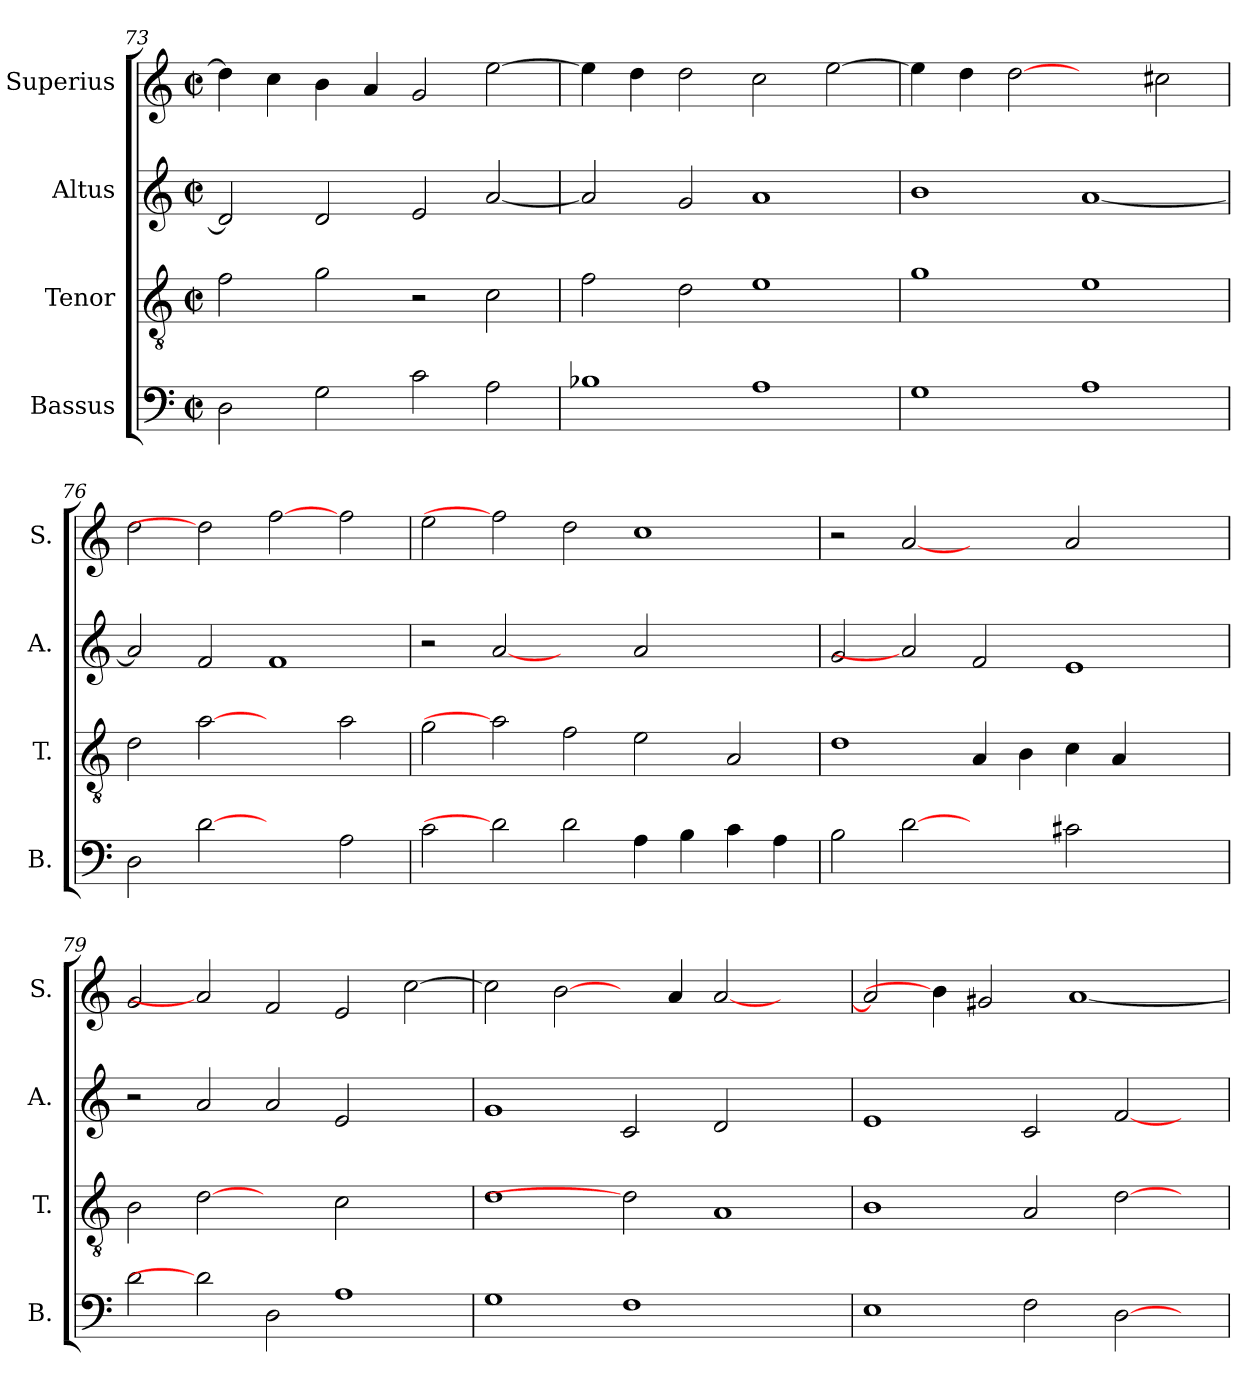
**kern	**kern	**kern	**kern
*part4	*part3	*part2	*part1
*staff4	*staff3	*staff2	*staff1
*I"Bassus	*I"Tenor	*I"Altus	*I"Superius
*I'B.	*I'T.	*I'A.	*I'S.
*clefF4	*clefGv2	*clefG2	*clefG2
*	*ITrd7c12	*	*
*k[]	*k[]	*k[]	*k[]
*C:	*C:	*C:	*C:
*M2/2	*M2/2	*M2/2	*M2/2
*met(c|)	*met(c|)	*met(c|)	*met(c|)
=73	=73	=73	=73
2Di\	2Fi\	2di/]	4ddi\]
.	.	.	4cci\
2Gi\	2Gi\	2di/	4bi\
.	.	.	4ai/
2ci\	2r	2ei/	2gi/
2Ai\	2Ci\	[<2ai/	[>2eei\
!!LO:LB:g=z
=74	=74	=74	=74
1B-Xi	2Fi\	2ai/]	4eei\]
.	.	.	4ddi\
.	2Di\	2gi/	2ddi\
1Ai	1Ei	1ai	2cci\
.	.	.	[>2eei\
=75	=75	=75	=75
1Gi	1Gi	1bi	4eei\]
.	.	.	4ddi\
.	.	.	[2ddi
1Ai	1Ei	[<1ai	2ryy
.	.	.	2cc#Xi\
=76	=76	=76	=76
2Di\	2Di\	2ai/]	2ddi\
[2di	[2Ai	2fi/	2ddi]
2ryy	2ryy	1fi	[2ffi
2Ai\	2Ai\	.	2ffi\
=77	=77	=77	=77
2ci\	2Gi\	2r	2eei\
2di]	2Ai]	[2ai	2ffi]
2di\	2Fi\	2ryy	2ddi\
4Ai\	2Ei\	2ai/	1cci
4Bi\	.	.	.
4ci\	2AAi/	2ryy	.
4Ai\	.	.	.
=78	=78	=78	=78
2Bi\	1Di	2gi/	2r
[2di	.	2ai]	[2ai
2ryy	4AAi/	2fi/	2ryy
.	4BBi\	.	.
2c#Xi\	4Ci\	1ei	2ai/
.	4AAi/	.	.
2ryy	2ryy	.	2ryy
!!LO:PB:g=z
=79	=79	=79	=79
2di\	2BBi\	2r	2gi/
2di]	[2Di	2ai/	2ai]
2Di\	2ryy	2ai/	2fi/
1Ai	2Ci\	2ei/	2ei/
.	2ryy	2ryy	[>2cci\
=80	=80	=80	=80
1Gi	1Di	1gi	2cci\]
.	.	.	[2bi\
1Fi	2Di]	2ci/	4ryy
.	.	.	4ai/
.	1AAi	2di/	[<2ai/
2ryy	.	2ryy	2ryy
=81	=81	=81	=81
1Ei	1BBi	1ei	2ai/]
.	.	.	4bi\]
.	.	.	2g#Xi/
2Fi\	2AAi/	2ci/	.
.	.	.	[<1ai
[>2Di\	[>2Di\	[<2fi/	.
4ryy	4ryy	4ryy	.
=	=	=	=
*-	*-	*-	*-
